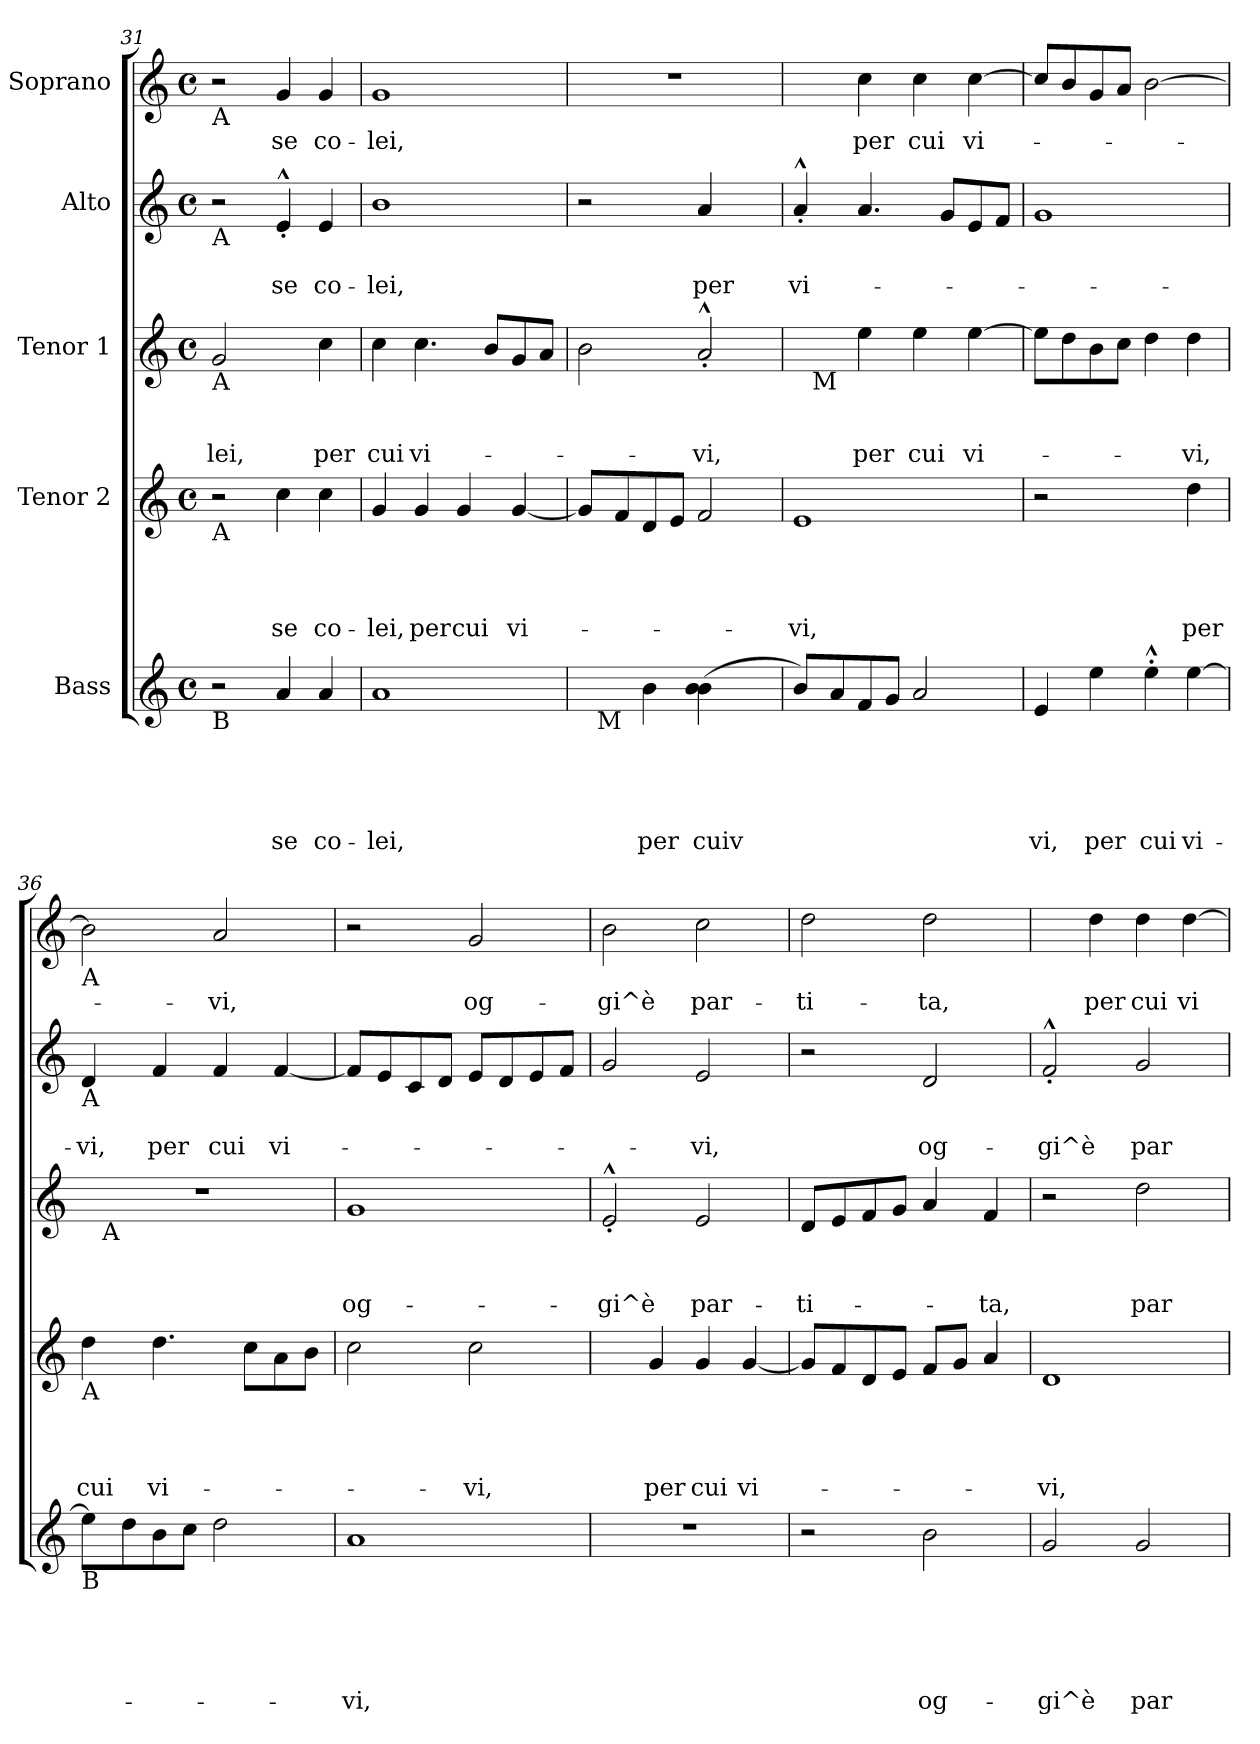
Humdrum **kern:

**kern	**text	**text	**text	**text	**text	**kern	**text	**text	**text	**text	**kern	**text	**text	**text	**kern	**text	**text	**kern	**text
*part5	*part5	*part5	*part5	*part5	*part5	*part4	*part4	*part4	*part4	*part4	*part3	*part3	*part3	*part3	*part2	*part2	*part2	*part1	*part1
*staff5	*staff5	*staff5	*staff5	*staff5	*staff5	*staff4	*staff4	*staff4	*staff4	*staff4	*staff3	*staff3	*staff3	*staff3	*staff2	*staff2	*staff2	*staff1	*staff1
*I"Bass	*	*	*	*	*	*I"Tenor 2	*	*	*	*	*I"Tenor 1	*	*	*	*I"Alto	*	*	*I"Soprano	*
!!LO:PB:g=z
*clefG2	*	*	*	*	*	*clefG2	*	*	*	*	*clefG2	*	*	*	*clefG2	*	*	*clefG2	*
*k[]	*	*	*	*	*	*k[]	*	*	*	*	*k[]	*	*	*	*k[]	*	*	*k[]	*
*C:	*	*	*	*	*	*C:	*	*	*	*	*C:	*	*	*	*C:	*	*	*C:	*
*M4/4	*	*	*	*	*	*M4/4	*	*	*	*	*M4/4	*	*	*	*M4/4	*	*	*M4/4	*
*met(c)	*	*	*	*	*	*met(c)	*	*	*	*	*met(c)	*	*	*	*met(c)	*	*	*met(c)	*
=31	=31	=31	=31	=31	=31	=31	=31	=31	=31	=31	=31	=31	=31	=31	=31	=31	=31	=31	=31
!	!	!	!	!	!	!	!	!	!	!	!	!	!	!	!	!	!	!LO:TX:b:t=A	!
!	!	!	!	!	!	!	!	!	!	!	!	!	!	!	!LO:TX:b:t=A	!	!	!	!
!	!	!	!	!	!	!	!	!	!	!	!LO:TX:b:t=A	!	!	!	!	!	!	!	!
!	!	!	!	!	!	!LO:TX:b:t=A	!	!	!	!	!	!	!	!	!	!	!	!	!
!LO:TX:b:t=B	!	!	!	!	!	!	!	!	!	!	!	!	!	!	!	!	!	!	!
!	!	!	!	!	!	!	!	!	!	!	!	!	!	!LO:LY:b	!	!	!	!	!
2r	.	.	.	.	.	2r	.	.	.	.	2g/	.	.	-lei,	2r	.	.	2r	.
!	!	!	!	!	!LO:LY:b	!	!	!	!	!LO:LY:b	!	!	!	!	!	!	!LO:LY:b	!	!LO:LY:b
4a/	.	.	.	.	se	4cc\	.	.	.	se	4ryy	.	.	.	4e^^>'>/	.	se	4g/	se
!	!	!	!	!	!LO:LY:b	!	!	!	!	!LO:LY:b	!	!	!	!LO:LY:b	!	!	!LO:LY:b	!	!LO:LY:b
4a/	.	.	.	.	co-	4cc\	.	.	.	co-	4cc\	.	.	per	4e/	.	co-	4g/	co-
=32	=32	=32	=32	=32	=32	=32	=32	=32	=32	=32	=32	=32	=32	=32	=32	=32	=32	=32	=32
!	!	!	!	!	!LO:LY:b	!	!	!	!	!LO:LY:b	!	!	!	!LO:LY:b	!	!	!LO:LY:b	!	!LO:LY:b
1a	.	.	.	.	-lei,	4g/	.	.	.	-lei,	4cc\	.	.	cui	1b	.	-lei,	1g	-lei,
!	!	!	!	!	!	!	!	!	!	!LO:LY:b	!	!	!	!LO:LY:b	!	!	!	!	!
.	.	.	.	.	.	4g/	.	.	.	per	4.cc\	.	.	vi-	.	.	.	.	.
!	!	!	!	!	!	!	!	!	!	!LO:LY:b	!	!	!	!	!	!	!	!	!
.	.	.	.	.	.	4g/	.	.	.	cui	.	.	.	.	.	.	.	.	.
.	.	.	.	.	.	.	.	.	.	.	8b/L	.	.	.	.	.	.	.	.
!	!	!	!	!	!	!	!	!	!	!LO:LY:b	!	!	!	!	!	!	!	!	!
.	.	.	.	.	.	[<4g/	.	.	.	vi-	8g/	.	.	.	.	.	.	.	.
.	.	.	.	.	.	.	.	.	.	.	8a/J	.	.	.	.	.	.	.	.
=33	=33	=33	=33	=33	=33	=33	=33	=33	=33	=33	=33	=33	=33	=33	=33	=33	=33	=33	=33
*^	*	*	*	*	*	*	*	*	*	*	*	*	*	*	*	*	*	*	*
4ryy	16ryy	.	.	.	.	.	8g/L]	.	.	.	.	2b\	.	.	.	2r	.	.	1r	.
!	!LO:TX:b:t=M	!	!	!	!	!	!	!	!	!	!	!	!	!	!	!	!	!	!	!
.	2...ryy	.	.	.	.	.	.	.	.	.	.	.	.	.	.	.	.	.	.	.
.	.	.	.	.	.	.	8f/	.	.	.	.	.	.	.	.	.	.	.	.	.
!	!	!	!	!	!	!LO:LY:b	!	!	!	!	!	!	!	!	!	!	!	!	!	!
4b\	.	.	.	.	.	per	8d/	.	.	.	.	.	.	.	.	.	.	.	.	.
.	.	.	.	.	.	.	8e/J	.	.	.	.	.	.	.	.	.	.	.	.	.
!	!	!	!	!	!	!LO:LY:b	!	!	!	!	!	!	!	!	!LO:LY:b	!	!	!LO:LY:b	!	!
(>4b\ 4b\	.	.	.	.	.	cuiv	2f/	.	.	.	.	2a^^<'</	.	.	-vi,	4a/	.	per	.	.
4ryy	.	.	.	.	.	.	.	.	.	.	.	.	.	.	.	4ryy	.	.	.	.
=34	=34	=34	=34	=34	=34	=34	=34	=34	=34	=34	=34	=34	=34	=34	=34	=34	=34	=34	=34	=34
!	!	!	!	!	!	!	!	!	!	!	!LO:LY:b	!	!	!	!	!	!	!LO:LY:b	!	!
*v	*v	*	*	*	*	*	*	*	*	*	*	*^	*	*	*	*	*	*	*	*
8b/L)	.	.	.	.	.	1e	.	.	.	-vi,	4ryy	16ryy	.	.	.	4a^^<'</	.	vi-	4ryy	.
!	!	!	!	!	!	!	!	!	!	!	!	!LO:TX:b:t=M	!	!	!	!	!	!	!	!
.	.	.	.	.	.	.	.	.	.	.	.	2...ryy	.	.	.	.	.	.	.	.
8a/	.	.	.	.	.	.	.	.	.	.	.	.	.	.	.	.	.	.	.	.
!	!	!	!	!	!	!	!	!	!	!	!	!	!	!	!LO:LY:b	!	!	!	!	!LO:LY:b
8f/	.	.	.	.	.	.	.	.	.	.	4ee\	.	.	.	per	4.a/	.	.	4cc\	per
8g/J	.	.	.	.	.	.	.	.	.	.	.	.	.	.	.	.	.	.	.	.
!	!	!	!	!	!	!	!	!	!	!	!	!	!	!	!LO:LY:b	!	!	!	!	!LO:LY:b
2a/	.	.	.	.	.	.	.	.	.	.	4ee\	.	.	.	cui	.	.	.	4cc\	cui
.	.	.	.	.	.	.	.	.	.	.	.	.	.	.	.	8g/L	.	.	.	.
!	!	!	!	!	!	!	!	!	!	!	!	!	!	!	!LO:LY:b	!	!	!	!	!LO:LY:b
.	.	.	.	.	.	.	.	.	.	.	[>4ee\	.	.	.	vi-	8e/	.	.	[>4cc\	vi-
.	.	.	.	.	.	.	.	.	.	.	.	.	.	.	.	8f/J	.	.	.	.
=35	=35	=35	=35	=35	=35	=35	=35	=35	=35	=35	=35	=35	=35	=35	=35	=35	=35	=35	=35	=35
!	!	!	!	!	!LO:LY:b	!	!	!	!	!	!	!	!	!	!	!	!	!	!	!
*	*	*	*	*	*	*	*	*	*	*	*v	*v	*	*	*	*	*	*	*	*
4e/	.	.	.	.	vi,	2r	.	.	.	.	8ee\L]	.	.	.	1g	.	.	8cc/L]	.
.	.	.	.	.	.	.	.	.	.	.	8dd\	.	.	.	.	.	.	8b/	.
!	!	!	!	!	!LO:LY:b	!	!	!	!	!	!	!	!	!	!	!	!	!	!
4ee\	.	.	.	.	per	.	.	.	.	.	8b\	.	.	.	.	.	.	8g/	.
.	.	.	.	.	.	.	.	.	.	.	8cc\J	.	.	.	.	.	.	8a/J	.
!	!	!	!	!	!LO:LY:b	!	!	!	!	!	!	!	!	!	!	!	!	!	!
4ee^^>'>\	.	.	.	.	cui	4ryy	.	.	.	.	4dd\	.	.	.	.	.	.	[<2b\	.
!	!	!	!	!	!LO:LY:b	!	!	!	!	!LO:LY:b	!	!	!	!LO:LY:b	!	!	!	!	!
[<4ee\	.	.	.	.	vi-	4dd\	.	.	.	per	4dd\	.	.	-vi,	.	.	.	.	.
!!LO:LB:g=z
=36	=36	=36	=36	=36	=36	=36	=36	=36	=36	=36	=36	=36	=36	=36	=36	=36	=36	=36	=36
!	!	!	!	!	!	!	!	!	!	!	!	!	!	!	!	!	!	!LO:TX:b:t=A	!
!	!	!	!	!	!	!	!	!	!	!	!	!	!	!	!LO:TX:b:t=A	!	!	!	!
!	!	!	!	!	!	!LO:TX:b:t=A	!	!	!	!	!	!	!	!	!	!	!	!	!
!LO:TX:b:t=B	!	!	!	!	!	!	!	!	!	!	!	!	!	!	!	!	!	!	!
!	!	!	!	!	!	!	!	!	!	!LO:LY:b	!	!	!	!	!	!	!LO:LY:b	!	!
*	*	*	*	*	*	*	*	*	*	*	*^	*	*	*	*	*	*	*	*
8ee\L]	.	.	.	.	.	4dd\	.	.	.	cui	1r	16ryy	.	.	.	4d/	.	-vi,	2b\]	.
!	!	!	!	!	!	!	!	!	!	!	!	!LO:TX:b:t=A	!	!	!	!	!	!	!	!
.	.	.	.	.	.	.	.	.	.	.	.	2...ryy	.	.	.	.	.	.	.	.
8dd\	.	.	.	.	.	.	.	.	.	.	.	.	.	.	.	.	.	.	.	.
!	!	!	!	!	!	!	!	!	!	!LO:LY:b	!	!	!	!	!	!	!	!LO:LY:b	!	!
8b\	.	.	.	.	.	4.dd\	.	.	.	vi-	.	.	.	.	.	4f/	.	per	.	.
8cc\J	.	.	.	.	.	.	.	.	.	.	.	.	.	.	.	.	.	.	.	.
!	!	!	!	!	!	!	!	!	!	!	!	!	!	!	!	!	!	!LO:LY:b	!	!LO:LY:b
2dd\	.	.	.	.	.	.	.	.	.	.	.	.	.	.	.	4f/	.	cui	2a/	-vi,
.	.	.	.	.	.	8cc\L	.	.	.	.	.	.	.	.	.	.	.	.	.	.
!	!	!	!	!	!	!	!	!	!	!	!	!	!	!	!	!	!	!LO:LY:b	!	!
.	.	.	.	.	.	8a\	.	.	.	.	.	.	.	.	.	[<4f/	.	vi-	.	.
.	.	.	.	.	.	8b\J	.	.	.	.	.	.	.	.	.	.	.	.	.	.
=37	=37	=37	=37	=37	=37	=37	=37	=37	=37	=37	=37	=37	=37	=37	=37	=37	=37	=37	=37	=37
!	!	!	!	!	!LO:LY:b	!	!	!	!	!	!	!	!	!	!LO:LY:b	!	!	!	!	!
*	*	*	*	*	*	*	*	*	*	*	*v	*v	*	*	*	*	*	*	*	*
1a	.	.	.	.	-vi,	2cc\	.	.	.	.	1g	.	.	og-	8f/L]	.	.	2r	.
.	.	.	.	.	.	.	.	.	.	.	.	.	.	.	8e/	.	.	.	.
.	.	.	.	.	.	.	.	.	.	.	.	.	.	.	8c/	.	.	.	.
.	.	.	.	.	.	.	.	.	.	.	.	.	.	.	8d/J	.	.	.	.
!	!	!	!	!	!	!	!	!	!	!LO:LY:b	!	!	!	!	!	!	!	!	!LO:LY:b
.	.	.	.	.	.	2cc\	.	.	.	-vi,	.	.	.	.	8e/L	.	.	2g/	og-
.	.	.	.	.	.	.	.	.	.	.	.	.	.	.	8d/	.	.	.	.
.	.	.	.	.	.	.	.	.	.	.	.	.	.	.	8e/	.	.	.	.
.	.	.	.	.	.	.	.	.	.	.	.	.	.	.	8f/J	.	.	.	.
=38	=38	=38	=38	=38	=38	=38	=38	=38	=38	=38	=38	=38	=38	=38	=38	=38	=38	=38	=38
!	!	!	!	!	!	!	!	!	!	!	!	!	!	!LO:LY:b	!	!	!	!	!LO:LY:b
1r	.	.	.	.	.	4ryy	.	.	.	.	2e^^>'>/	.	.	-gi^è	2g/	.	.	2b\	-gi^è
!	!	!	!	!	!	!	!	!	!	!LO:LY:b	!	!	!	!	!	!	!	!	!
.	.	.	.	.	.	4g/	.	.	.	per	.	.	.	.	.	.	.	.	.
!	!	!	!	!	!	!	!	!	!	!LO:LY:b	!	!	!	!LO:LY:b	!	!	!LO:LY:b	!	!LO:LY:b
.	.	.	.	.	.	4g/	.	.	.	cui	2e/	.	.	par-	2e/	.	-vi,	2cc\	par-
!	!	!	!	!	!	!	!	!	!	!LO:LY:b	!	!	!	!	!	!	!	!	!
.	.	.	.	.	.	[<4g/	.	.	.	vi-	.	.	.	.	.	.	.	.	.
=39	=39	=39	=39	=39	=39	=39	=39	=39	=39	=39	=39	=39	=39	=39	=39	=39	=39	=39	=39
!	!	!	!	!	!	!	!	!	!	!	!	!	!	!LO:LY:b	!	!	!	!	!LO:LY:b
2r	.	.	.	.	.	8g/L]	.	.	.	.	8d/L	.	.	-ti-	2r	.	.	2dd\	-ti-
.	.	.	.	.	.	8f/	.	.	.	.	8e/	.	.	.	.	.	.	.	.
.	.	.	.	.	.	8d/	.	.	.	.	8f/	.	.	.	.	.	.	.	.
.	.	.	.	.	.	8e/J	.	.	.	.	8g/J	.	.	.	.	.	.	.	.
!	!	!	!	!	!LO:LY:b	!	!	!	!	!	!	!	!	!	!	!	!LO:LY:b	!	!LO:LY:b
2b\	.	.	.	.	og-	8f/L	.	.	.	.	4a/	.	.	.	2d/	.	og-	2dd\	-ta,
.	.	.	.	.	.	8g/J	.	.	.	.	.	.	.	.	.	.	.	.	.
!	!	!	!	!	!	!	!	!	!	!	!	!	!	!LO:LY:b	!	!	!	!	!
.	.	.	.	.	.	4a/	.	.	.	.	4f/	.	.	-ta,	.	.	.	.	.
=40	=40	=40	=40	=40	=40	=40	=40	=40	=40	=40	=40	=40	=40	=40	=40	=40	=40	=40	=40
!	!	!	!	!	!LO:LY:b	!	!	!	!	!LO:LY:b	!	!	!	!	!	!	!LO:LY:b	!	!
2g/	.	.	.	.	-gi^è	1d	.	.	.	-vi,	2r	.	.	.	2f^^<'</	.	-gi^è	4ryy	.
!	!	!	!	!	!	!	!	!	!	!	!	!	!	!	!	!	!	!	!LO:LY:b
.	.	.	.	.	.	.	.	.	.	.	.	.	.	.	.	.	.	4dd\	per
!	!	!	!	!	!LO:LY:b	!	!	!	!	!	!	!	!	!LO:LY:b	!	!	!LO:LY:b	!	!LO:LY:b
2g/	.	.	.	.	par-	.	.	.	.	.	2dd\	.	.	par-	2g/	.	par-	4dd\	cui
!	!	!	!	!	!	!	!	!	!	!	!	!	!	!	!	!	!	!	!LO:LY:b
.	.	.	.	.	.	.	.	.	.	.	.	.	.	.	.	.	.	[<4dd\	vi-
=	=	=	=	=	=	=	=	=	=	=	=	=	=	=	=	=	=	=	=
*-	*-	*-	*-	*-	*-	*-	*-	*-	*-	*-	*-	*-	*-	*-	*-	*-	*-	*-	*-
